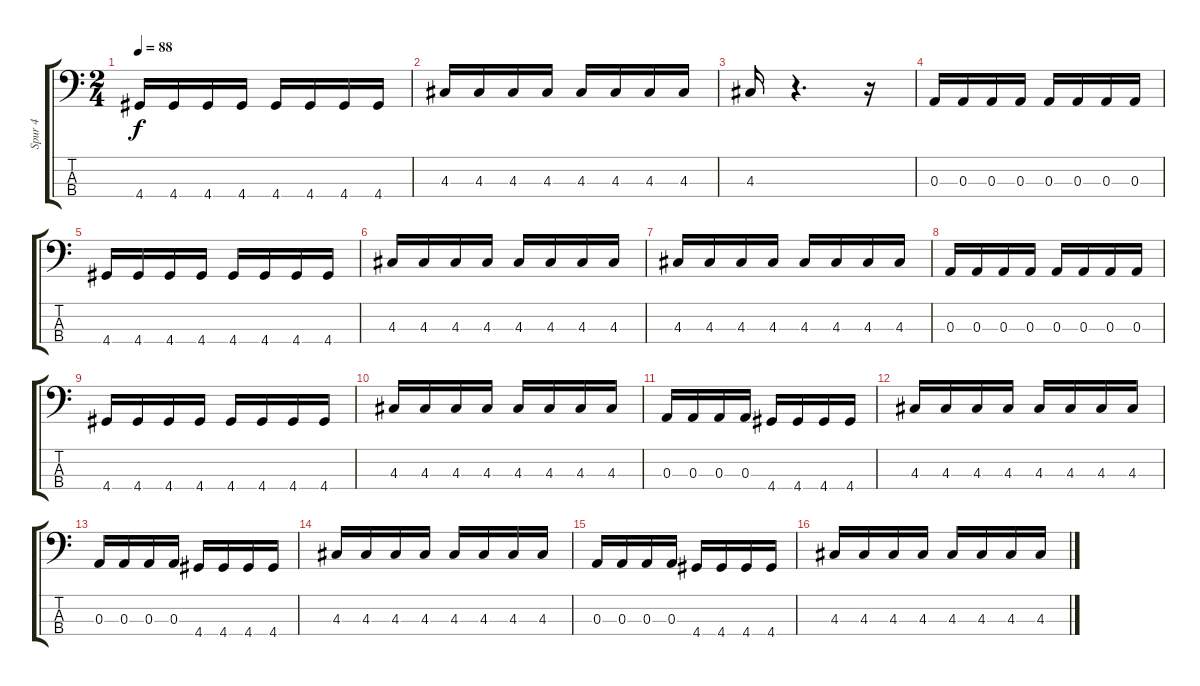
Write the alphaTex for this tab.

\track ("Spur 4" "Spur 4") {instrument electricbasspick}
\staff {score tabs}
\tuning (G2 D2 A1 E1) {hide}
\ts (2 4)
\tempo 88
\clef f4
\ks c
4.4.16{dy f} 4.4.16 4.4.16 4.4.16 4.4.16 4.4.16 4.4.16 4.4.16 |
4.3.16 4.3.16 4.3.16 4.3.16 4.3.16 4.3.16 4.3.16 4.3.16 |
4.3.16 r.4{d} r.16 |
0.3.16 0.3.16 0.3.16 0.3.16 0.3.16 0.3.16 0.3.16 0.3.16 |
4.4.16 4.4.16 4.4.16 4.4.16 4.4.16 4.4.16 4.4.16 4.4.16 |
4.3.16 4.3.16 4.3.16 4.3.16 4.3.16 4.3.16 4.3.16 4.3.16 |
4.3.16 4.3.16 4.3.16 4.3.16 4.3.16 4.3.16 4.3.16 4.3.16 |
0.3.16 0.3.16 0.3.16 0.3.16 0.3.16 0.3.16 0.3.16 0.3.16 |
4.4.16 4.4.16 4.4.16 4.4.16 4.4.16 4.4.16 4.4.16 4.4.16 |
4.3.16 4.3.16 4.3.16 4.3.16 4.3.16 4.3.16 4.3.16 4.3.16 |
0.3.16 0.3.16 0.3.16 0.3.16 4.4.16 4.4.16 4.4.16 4.4.16 |
4.3.16 4.3.16 4.3.16 4.3.16 4.3.16 4.3.16 4.3.16 4.3.16 |
0.3.16 0.3.16 0.3.16 0.3.16 4.4.16 4.4.16 4.4.16 4.4.16 |
4.3.16 4.3.16 4.3.16 4.3.16 4.3.16 4.3.16 4.3.16 4.3.16 |
0.3.16 0.3.16 0.3.16 0.3.16 4.4.16 4.4.16 4.4.16 4.4.16 |
4.3.16 4.3.16 4.3.16 4.3.16 4.3.16 4.3.16 4.3.16 4.3.16
